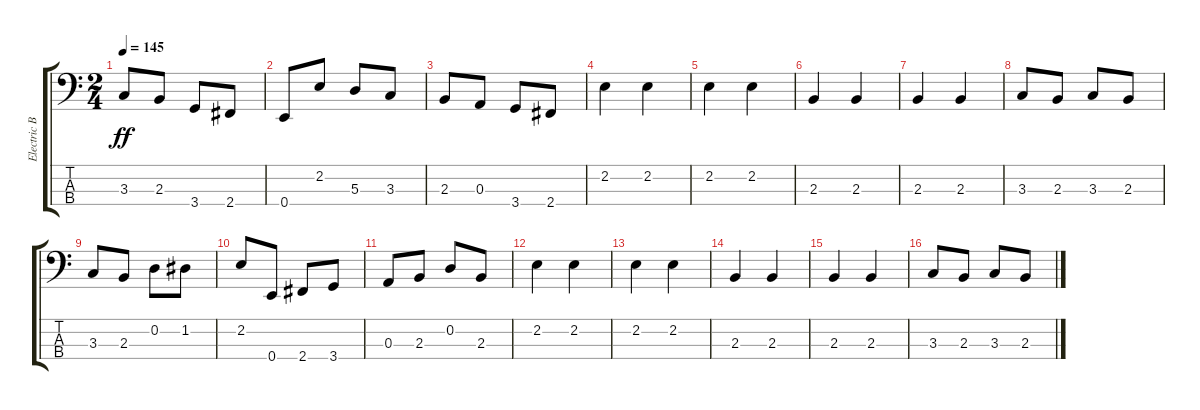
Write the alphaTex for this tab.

\track ("Electric Bass" "Electric B") {instrument electricbasspick}
\staff {score tabs}
\tuning (G2 D2 A1 E1) {hide}
\ts (2 4)
\tempo 145
\clef f4
\ks c
3.3.8{dy ff} 2.3.8 3.4.8 2.4.8 |
0.4.8 2.2.8 5.3.8 3.3.8 |
2.3.8 0.3.8 3.4.8 2.4.8 |
2.2.4 2.2.4 |
2.2.4 2.2.4 |
2.3.4 2.3.4 |
2.3.4 2.3.4 |
3.3.8 2.3.8 3.3.8 2.3.8 |
3.3.8 2.3.8 0.2.8 1.2.8 |
2.2.8 0.4.8 2.4.8 3.4.8 |
0.3.8 2.3.8 0.2.8 2.3.8 |
2.2.4 2.2.4 |
2.2.4 2.2.4 |
2.3.4 2.3.4 |
2.3.4 2.3.4 |
3.3.8 2.3.8 3.3.8 2.3.8
